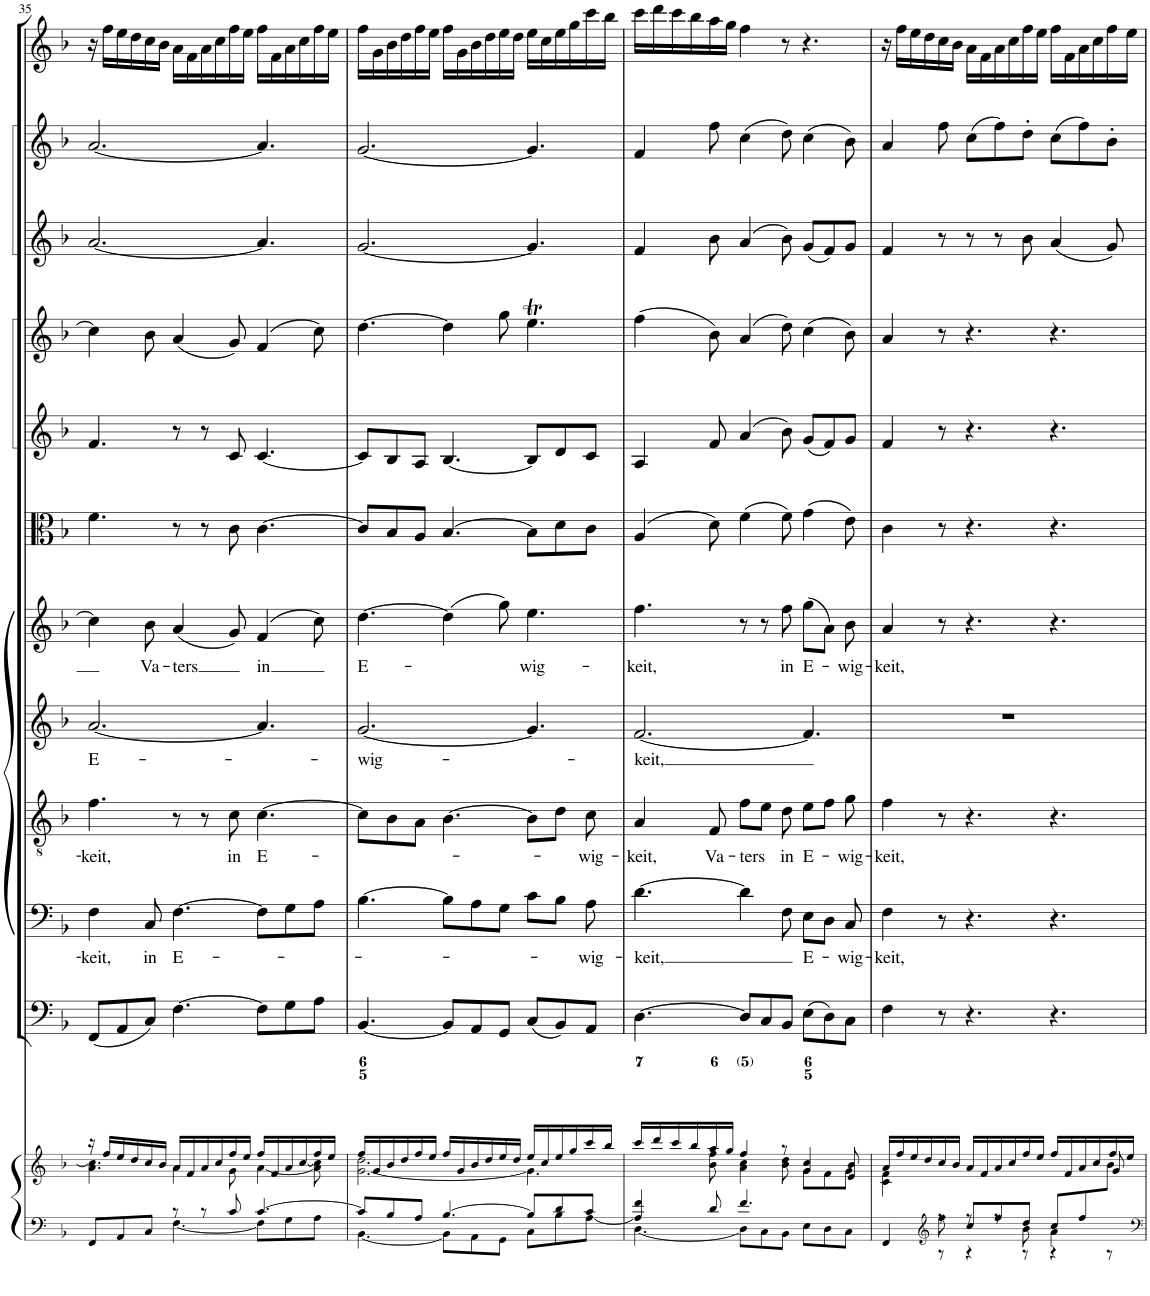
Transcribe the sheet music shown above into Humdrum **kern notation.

**kern	**kern	**kern	**kern	**text	**kern	**text	**kern	**text	**kern	**text	**kern	**kern	**kern	**kern	**kern	**kern
*part12	*part12	*part11	*part10	*part10	*part9	*part9	*part8	*part8	*part7	*part7	*part6	*part5	*part4	*part3	*part2	*part1
*staff13	*staff12	*staff11	*staff10	*staff10	*staff9	*staff9	*staff8	*staff8	*staff7	*staff7	*staff6	*staff5	*staff4	*staff3	*staff2	*staff1
*I"Piano reduction	*	*I"Continuo	*I"Basso	*	*I"Tenore	*	*I"Alto	*	*I"Soprano	*	*I"Viola	*I"Violino II	*I"Violino I	*I"Oboe II	*I"Oboe I	*I"Flauto Piccolo
*I'Pno	*	*	*	*	*	*	*	*	*	*	*	*	*	*I'Ob	*I'Ob	*I'Picc
!!LO:PB:g=z
*clefF4	*clefG2	*clefF4	*clefF4	*	*clefGv2	*	*clefG2	*	*clefG2	*	*clefC3	*clefG2	*clefG2	*clefG2	*clefG2	*clefG2
*	*	*	*	*	*	*	*	*	*	*	*	*	*	*	*	*Trd-7c-12
*k[b-]	*k[b-]	*k[b-]	*k[b-]	*	*k[b-]	*	*k[b-]	*	*k[b-]	*	*k[b-]	*k[b-]	*k[b-]	*k[b-]	*k[b-]	*k[b-]
*M9/8	*M9/8	*M9/8	*M9/8	*	*M9/8	*	*M9/8	*	*M9/8	*	*M9/8	*M9/8	*M9/8	*M9/8	*M9/8	*M9/8
=35	=35	=35	=35	=35	=35	=35	=35	=35	=35	=35	=35	=35	=35	=35	=35	=35
*^	*^	*	*	*	*	*	*	*	*	*	*	*	*	*	*	*
!	!	!	!	!	!	!LO:LY:b	!	!LO:LY:b	!	!LO:LY:b	!	!	!	!	!	!	!	!
8FF/L	4.ryy	16r	4.a\ 4.cc\]	(8FF/L	4F\	-keit,	4.f\	-keit,	[2.a/	E-	4cc\]	.	4.f\	4.f/	4cc\]	[2.a/	[2.a/	16r
.	.	16ff/LL	.	.	.	.	.	.	.	.	.	.	.	.	.	.	.	16ff\LL
8AA/	.	16ee/	.	8AA/	.	.	.	.	.	.	.	.	.	.	.	.	.	16ee\
.	.	16dd/	.	.	.	.	.	.	.	.	.	.	.	.	.	.	.	16dd\
!	!	!	!	!	!	!LO:LY:b	!	!	!	!	!	!LO:LY:b	!	!	!	!	!	!
8C/J	.	16cc/	.	8C/J)	8C/	in	.	.	.	.	8b-\	Va-	.	.	8b-\	.	.	16cc\
.	.	16b-/JJ	.	.	.	.	.	.	.	.	.	.	.	.	.	.	.	16b-\JJ
!	!	!	!	!	!	!LO:LY:b	!	!	!	!	!	!LO:LY:b	!	!	!	!	!	!
8r	[4.F\	16a/LL	4a\	[4.F\	[4.F\	E-	8r	.	.	.	(4a/	-ters	8r	8r	(4a/	.	.	16a\LL
.	.	16f/	.	.	.	.	.	.	.	.	.	.	.	.	.	.	.	16f\
8r	.	16a/	.	.	.	.	8r	.	.	.	.	.	8r	8r	.	.	.	16a\
.	.	16cc/	.	.	.	.	.	.	.	.	.	.	.	.	.	.	.	16cc\
!	!	!	!	!	!	!	!	!LO:LY:b	!	!	!	!	!	!	!	!	!	!
8c/	.	16ff/	8g\	.	.	.	8c\	in	.	.	8g/)	.	8c\	8c/	8g/)	.	.	16ff\
.	.	16ee/JJ	.	.	.	.	.	.	.	.	.	.	.	.	.	.	.	16ee\JJ
!	!	!	!	!	!	!	!	!LO:LY:b	!	!	!	!LO:LY:b	!	!	!	!	!	!
[4.c/	8F\L]	16ff/LL	[4a\	8F\L]	8F\L]	.	[4.c\	E-	4.a/]	.	(4f/	in	[4.c\	[4.c/	(4f/	4.a/]	4.a/]	16ff\LL
.	.	16f/	.	.	.	.	.	.	.	.	.	.	.	.	.	.	.	16f\
.	8G\	16a/	.	8G\	8G\	.	.	.	.	.	.	.	.	.	.	.	.	16a\
.	.	[<16cc/	.	.	.	.	.	.	.	.	.	.	.	.	.	.	.	16cc\
.	8A\J	16ff/	8a\] 8cc\]	8A\J	8A\J	.	.	.	.	.	8cc\)	.	.	.	8cc\)	.	.	16ff\
.	.	16ee/JJ	.	.	.	.	.	.	.	.	.	.	.	.	.	.	.	16ee\JJ
=36	=36	=36	=36	=36	=36	=36	=36	=36	=36	=36	=36	=36	=36	=36	=36	=36	=36	=36
!	!	!	!	!	!	!	!	!	!	!LO:LY:b	!	!LO:LY:b	!	!	!	!	!	!
8c/L]	[4.BB-\	16ff/LL	[2.g\ 2.dd\	[4.BB-/	[4.B-\	.	8c\L]	.	[2.g/	-wig-	[4.dd\	E-	8c/L]	8c/L]	[4.dd\	[2.g/	[2.g/	16ff\LL
.	.	16g/	.	.	.	.	.	.	.	.	.	.	.	.	.	.	.	16g\
8B-/	.	16b-/	.	.	.	.	8B-\	.	.	.	.	.	8B-/	8B-/	.	.	.	16b-\
.	.	16dd/	.	.	.	.	.	.	.	.	.	.	.	.	.	.	.	16dd\
8A/J	.	16ff/	.	.	.	.	8A\J	.	.	.	.	.	8A/J	8A/J	.	.	.	16ff\
.	.	16ee/JJ	.	.	.	.	.	.	.	.	.	.	.	.	.	.	.	16ee\JJ
[4.B-/	8BB-\L]	16ff/LL	.	8BB-/L]	8B-\L]	.	[4.B-\	.	.	.	(4dd\]	.	[4.B-/	[4.B-/	4dd\]	.	.	16ff\LL
.	.	16g/	.	.	.	.	.	.	.	.	.	.	.	.	.	.	.	16g\
.	8AA\	16b-/	.	8AA/	8A\	.	.	.	.	.	.	.	.	.	.	.	.	16b-\
.	.	16dd/	.	.	.	.	.	.	.	.	.	.	.	.	.	.	.	16dd\
.	8GG\J	16ee/	.	8GG/J	8G\J	.	.	.	.	.	8gg\)	.	.	.	8gg\	.	.	16ee\
.	.	16dd/JJ	.	.	.	.	.	.	.	.	.	.	.	.	.	.	.	16dd\JJ
!	!	!	!	!	!	!	!	!	!	!	!	!LO:LY:b	!	!	!	!	!	!
8B-/L]	8C\L	16ee/LL	4.g\]	(8C/L	8c\L	.	8B-\L]	.	4.g/]	.	4.ee\	wig-	8B-\L]	8B-/L]	4.eet\	4.g/]	4.g/]	16ee\LL
.	.	16cc/	.	.	.	.	.	.	.	.	.	.	.	.	.	.	.	16cc\
8d/	8B-\	16ee/	.	8BB-/)	8B-\J	.	8d\J	.	.	.	.	.	8d\	8d/	.	.	.	16ee\
.	.	16gg/	.	.	.	.	.	.	.	.	.	.	.	.	.	.	.	16gg\
!	!	!	!	!	!	!LO:LY:b	!	!LO:LY:b	!	!	!	!	!	!	!	!	!	!
8c/J	[8A\J	16ccc/	.	8AA/J	8A\	-wig-	8c\	-wig-	.	.	.	.	8c\J	8c/J	.	.	.	16ccc\
.	.	16bb-/JJ	.	.	.	.	.	.	.	.	.	.	.	.	.	.	.	16bb-\JJ
=37	=37	=37	=37	=37	=37	=37	=37	=37	=37	=37	=37	=37	=37	=37	=37	=37	=37	=37
!	!	!	!	!	!	!LO:LY:b	!	!LO:LY:b	!	!LO:LY:b	!	!LO:LY:b	!	!	!	!	!	!
4A/] 4f/	[4.D\	16ccc/LL	4ryy	[4.D\	[4.d\	-keit,	4A/	keit,	[2.f/	-keit,	4.ff\	-keit,	(4A/	4A/	(4ff\	4f/	4f/	16ccc\LL
.	.	16ddd/	.	.	.	.	.	.	.	.	.	.	.	.	.	.	.	16ddd\
.	.	16ccc/	.	.	.	.	.	.	.	.	.	.	.	.	.	.	.	16ccc\
.	.	16bb-/	.	.	.	.	.	.	.	.	.	.	.	.	.	.	.	16bb-\
!	!	!	!	!	!	!	!	!LO:LY:b	!	!	!	!	!	!	!	!	!	!
8d/	.	16aa/	8b-\ 8ff\	.	.	.	8F/	Va-	.	.	.	.	8d\)	8f/	8b-\)	8b-\	8ff\	16aa\
.	.	16gg/JJ	.	.	.	.	.	.	.	.	.	.	.	.	.	.	.	16gg\JJ
!	!	!	!	!	!	!	!	!LO:LY:b	!	!	!	!	!	!	!	!	!	!
4.f/	8D\L]	4ff/	4a\ 4cc\	8D/L]	4d\]	.	8f\L	ters	.	.	8r	.	(4f\	(4a/	(4a/	(4a/	(4cc\	4ff\
.	8C\	.	.	8C/	.	.	8e\J	.	.	.	8r	.	.	.	.	.	.	.
!	!	!	!	!	!	!	!	!LO:LY:b	!	!	!	!LO:LY:b	!	!	!	!	!	!
.	8BB-\J	8r	8b-\ 8dd\	8BB-/J	8F\	.	8d\	in	.	.	8ff\	in	8f\)	8b-\)	8dd\)	8b-\)	8dd\)	8r
!	!	!	!	!	!	!LO:LY:b	!	!LO:LY:b	!	!	!	!LO:LY:b	!	!	!	!	!	!
4.ryy	8E\L	4g/ 4cc/	8g\L	(8E\L	8E\L	E-	8e\L	E-	4.f/]	.	(8gg\L	E-	(4g\	(8g/L	(4cc\	(8g/L	(4cc\	4.r
.	8D\	.	8f\	8D\)	8D\J	.	8f\J	.	.	.	8a\J)	.	.	8f/)	.	8f/)	.	.
!	!	!	!	!	!	!LO:LY:b	!	!LO:LY:b	!	!	!	!LO:LY:b	!	!	!	!	!	!
.	8C\J	8e/ 8b-/	8g\J	8C\J	8C/	-wig-	8g\	-wig-	.	.	8b-\	-wig-	8e\)	8g/J	8b-\)	8g/J	8b-\)	.
=38	=38	=38	=38	=38	=38	=38	=38	=38	=38	=38	=38	=38	=38	=38	=38	=38	=38	=38
*	*^	*	*^	*	*	*	*	*	*	*	*	*	*	*	*	*	*	*
!	!	!	!	!	!	!	!	!LO:LY:b	!	!LO:LY:b	!	!	!	!LO:LY:b	!	!	!	!	!	!
4ryy	4FF/	4ryy	16a/LL	4c\ 4f\	1ryy	4F\	4F\	-keit,	4f\	-keit,	8%9r	.	4a/	keit,	4c\	4f/	4a/	4f/	4a/	16r
.	.	.	16ff/	.	.	.	.	.	.	.	.	.	.	.	.	.	.	.	.	16ff\LL
.	.	.	16ee/	.	.	.	.	.	.	.	.	.	.	.	.	.	.	.	.	16ee\
.	.	.	16dd/	.	.	.	.	.	.	.	.	.	.	.	.	.	.	.	.	16dd\
*clefG2	*	*	*	*	*	*	*	*	*	*	*	*	*	*	*	*	*	*	*	*
8ff\	8r	8r	16cc/	2.ryy	.	8r	8r	.	8r	.	.	.	8r	.	8r	8r	8r	8r	8ff\	16cc\
.	.	.	16b-/JJ	.	.	.	.	.	.	.	.	.	.	.	.	.	.	.	.	16b-\JJ
8cc/L	8r	4r	16a/LL	.	.	4.r	4.r	.	4.r	.	.	.	4.r	.	4.r	4.r	4.r	8r	(8cc\L	16a\LL
.	.	.	16f/	.	.	.	.	.	.	.	.	.	.	.	.	.	.	.	.	16f\
8ff/	8r	.	16a/	.	.	.	.	.	.	.	.	.	.	.	.	.	.	8r	8ff\)	16a\
.	.	.	16cc/	.	.	.	.	.	.	.	.	.	.	.	.	.	.	.	.	16cc\
8dd/J	8b-\	8r	16ff/	.	.	.	.	.	.	.	.	.	.	.	.	.	.	8b-\	8dd'\J	16ff\
.	.	.	16ee/JJ	.	.	.	.	.	.	.	.	.	.	.	.	.	.	.	.	16ee\JJ
8cc/L	4a\	4r	16ff/LL	.	.	4.r	4.r	.	4.r	.	.	.	4.r	.	4.r	4.r	4.r	(4a/	(8cc\L	16ff\LL
.	.	.	16f/	.	.	.	.	.	.	.	.	.	.	.	.	.	.	.	.	16f\
8ff/	.	.	16a/	.	.	.	.	.	.	.	.	.	.	.	.	.	.	.	8ff\)	16a\
.	.	.	16cc/	.	.	.	.	.	.	.	.	.	.	.	.	.	.	.	.	16cc\
8ryy	8ryy	8r	16ff/	8b-\J	8g/	.	.	.	.	.	.	.	.	.	.	.	.	8g/)	8b-'\J	16ff\
.	.	.	16ee/JJ	.	.	.	.	.	.	.	.	.	.	.	.	.	.	.	.	16ee\JJ
*v	*v	*v	*	*	*	*	*	*	*	*	*	*	*	*	*	*	*	*	*	*
*	*v	*v	*v	*	*	*	*	*	*	*	*	*	*	*	*	*	*	*
=	=	=	=	=	=	=	=	=	=	=	=	=	=	=	=	=
*-	*-	*-	*-	*-	*-	*-	*-	*-	*-	*-	*-	*-	*-	*-	*-	*-
